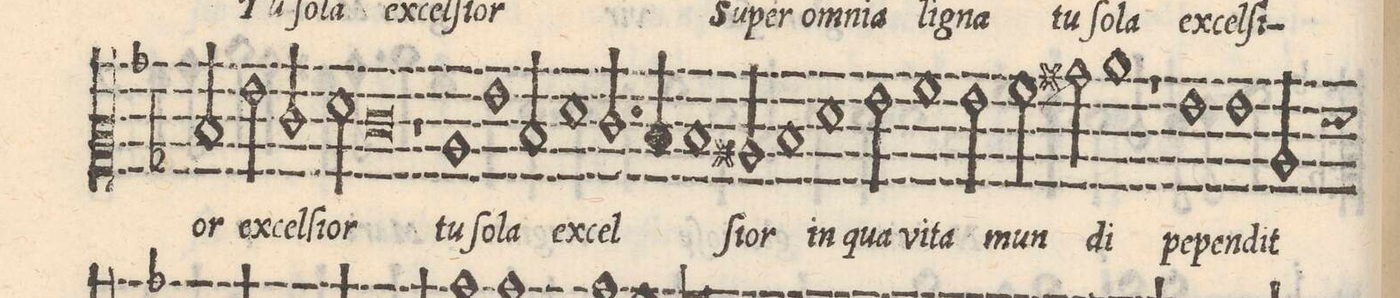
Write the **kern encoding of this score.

**kern	**text
*I"ALTVS	*
*clefC2	*
*k[b-]	*
*met(C|)	*
*M2/1	*
2d/	-or
2g\	ex-
=20-	=20-
2e/	-cel-
2f\	-ſi-
0e	-or
=21-	=21-
1r	.
=22-	=22-
1c	tu
1g	ſo-
=23-	=23-
2d/	-la
1f	ex-
2.e/	-cel-
=24-	=24-
4d/	.
1d	.
2c#X/	-ſi-
=25-	=25-
1d	-or
1f	in
=26-	=26-
2g\	qua
1a	vi-
2g\	-ta
=27-	=27-
2a\	mun-
2bn\	.
1cc	-di
=28-	=28-
1r	.
1g	pe-
=29-	=29-
1g	-pen-
2cny/	-dit
*custos:f	*
*-	*-
